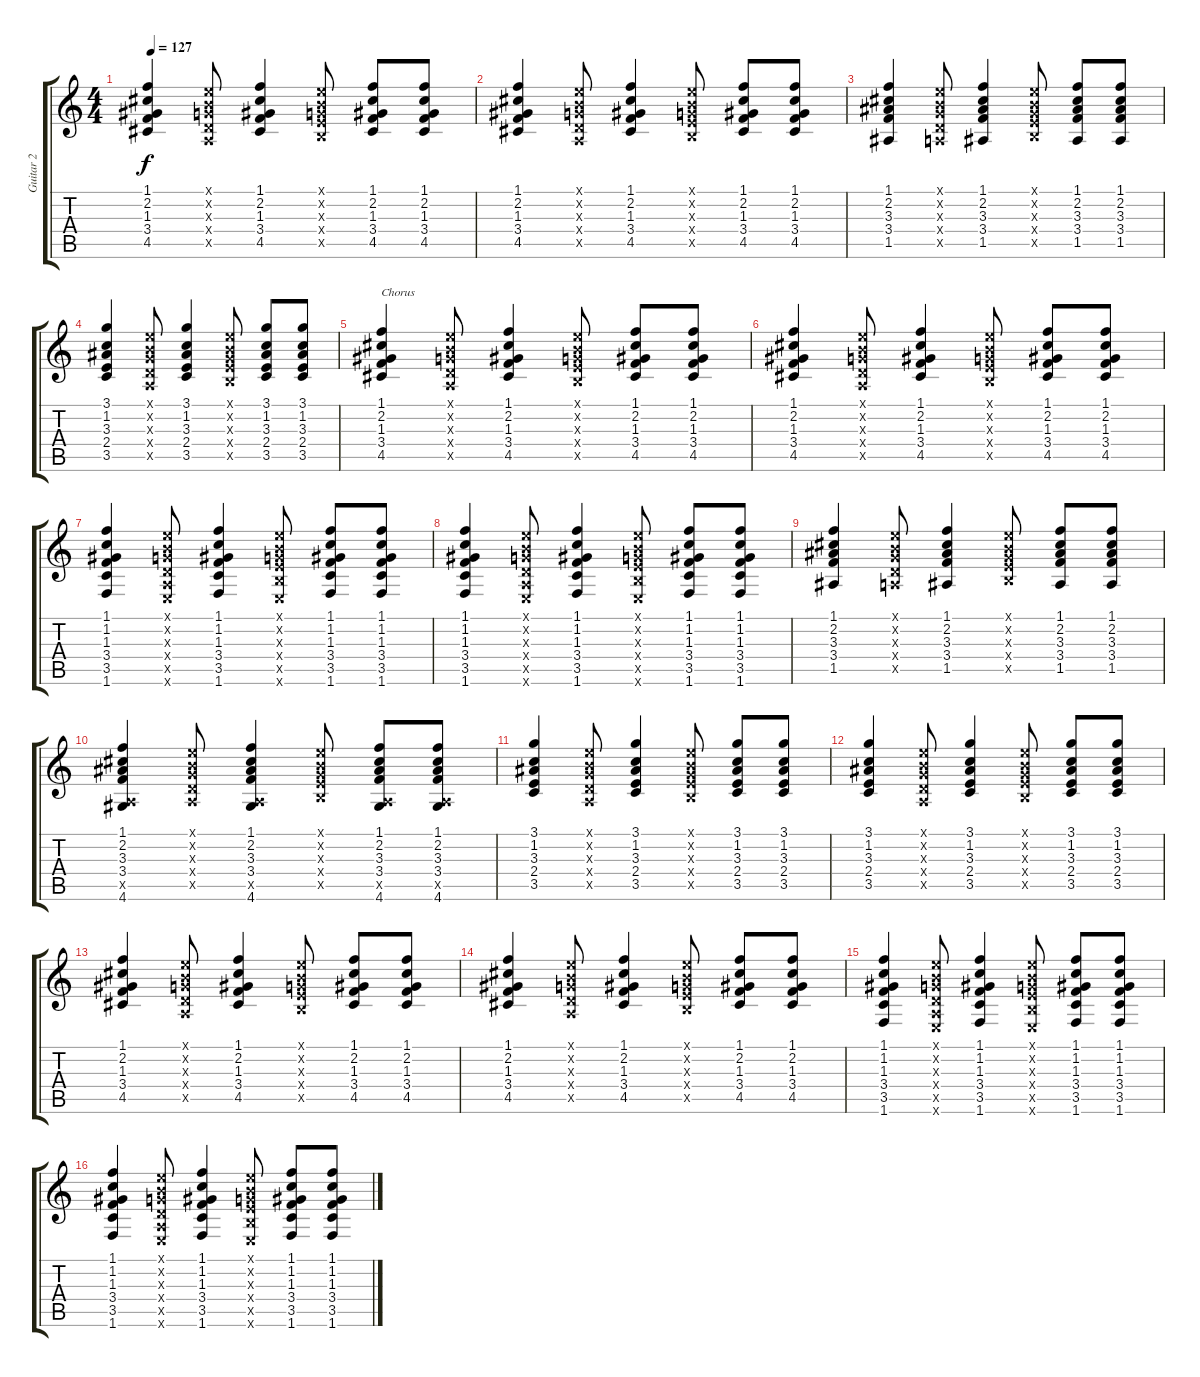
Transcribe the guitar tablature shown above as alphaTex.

\track ("Guitar 2" "Guitar 2") {instrument acousticguitarsteel}
\staff {score tabs}
\tuning (E4 B3 G3 D3 A2 E2) {hide}
\ts (4 4)
\tempo 127
\clef g2
\ks c
(1.1 2.2 1.3 3.4 4.5).4{dy f} (0.1{x} 0.2{x} 0.3{x} 0.4{x} 0.5{x}).8 (1.1 2.2 1.3 3.4 4.5).4 (0.1{x} 0.2{x} 0.3{x} 2.4{x} 2.5{x}).8 (1.1 2.2 1.3 3.4 4.5).8 (1.1 2.2 1.3 3.4 4.5).8 |
(1.1 2.2 1.3 3.4 4.5).4 (0.1{x} 0.2{x} 0.3{x} 0.4{x} 0.5{x}).8 (1.1 2.2 1.3 3.4 4.5).4 (0.1{x} 0.2{x} 0.3{x} 2.4{x} 2.5{x}).8 (1.1 2.2 1.3 3.4 4.5).8 (1.1 2.2 1.3 3.4 4.5).8 |
(1.1 2.2 3.3 3.4 1.5).4 (0.1{x} 0.2{x} 0.3{x} 0.4{x} 0.5{x}).8 (1.1 2.2 3.3 3.4 1.5).4 (0.1{x} 0.2{x} 0.3{x} 2.4{x} 2.5{x}).8 (1.1 2.2 3.3 3.4 1.5).8 (1.1 2.2 3.3 3.4 1.5).8 |
(3.1 1.2 3.3 2.4 3.5).4 (0.1{x} 0.2{x} 0.3{x} 0.4{x} 0.5{x}).8 (3.1 1.2 3.3 2.4 3.5).4 (0.1{x} 0.2{x} 0.3{x} 2.4{x} 2.5{x}).8 (3.1 1.2 3.3 2.4 3.5).8 (3.1 1.2 3.3 2.4 3.5).8 |
(1.1 2.2 1.3 3.4 4.5).4{txt "Chorus"} (0.1{x} 0.2{x} 0.3{x} 0.4{x} 0.5{x}).8 (1.1 2.2 1.3 3.4 4.5).4 (0.1{x} 0.2{x} 0.3{x} 2.4{x} 2.5{x}).8 (1.1 2.2 1.3 3.4 4.5).8 (1.1 2.2 1.3 3.4 4.5).8 |
(1.1 2.2 1.3 3.4 4.5).4 (0.1{x} 0.2{x} 0.3{x} 0.4{x} 0.5{x}).8 (1.1 2.2 1.3 3.4 4.5).4 (0.1{x} 0.2{x} 0.3{x} 2.4{x} 2.5{x}).8 (1.1 2.2 1.3 3.4 4.5).8 (1.1 2.2 1.3 3.4 4.5).8 |
(1.1 1.2 1.3 3.4 3.5 1.6).4 (0.1{x} 0.2{x} 0.3{x} 0.4{x} 0.5{x} 0.6{x}).8 (1.1 1.2 1.3 3.4 3.5 1.6).4 (0.1{x} 0.2{x} 0.3{x} 2.4{x} 2.5{x} 0.6{x}).8 (1.1 1.2 1.3 3.4 3.5 1.6).8 (1.1 1.2 1.3 3.4 3.5 1.6).8 |
(1.1 1.2 1.3 3.4 3.5 1.6).4 (0.1{x} 0.2{x} 0.3{x} 0.4{x} 0.5{x} 0.6{x}).8 (1.1 1.2 1.3 3.4 3.5 1.6).4 (0.1{x} 0.2{x} 0.3{x} 2.4{x} 2.5{x} 0.6{x}).8 (1.1 1.2 1.3 3.4 3.5 1.6).8 (1.1 1.2 1.3 3.4 3.5 1.6).8 |
(1.1 2.2 3.3 3.4 1.5).4 (0.1{x} 0.2{x} 0.3{x} 0.4{x} 0.5{x}).8 (1.1 2.2 3.3 3.4 1.5).4 (0.1{x} 0.2{x} 0.3{x} 2.4{x} 2.5{x}).8 (1.1 2.2 3.3 3.4 1.5).8 (1.1 2.2 3.3 3.4 1.5).8 |
(1.1 2.2 3.3 3.4 0.5{x} 4.6).4 (0.1{x} 0.2{x} 0.3{x} 0.4{x} 0.5{x}).8 (1.1 2.2 3.3 3.4 0.5{x} 4.6).4 (0.1{x} 0.2{x} 0.3{x} 2.4{x} 2.5{x}).8 (1.1 2.2 3.3 3.4 0.5{x} 4.6).8 (1.1 2.2 3.3 3.4 0.5{x} 4.6).8 |
(3.1 1.2 3.3 2.4 3.5).4 (0.1{x} 0.2{x} 0.3{x} 0.4{x} 0.5{x}).8 (3.1 1.2 3.3 2.4 3.5).4 (0.1{x} 0.2{x} 0.3{x} 2.4{x} 2.5{x}).8 (3.1 1.2 3.3 2.4 3.5).8 (3.1 1.2 3.3 2.4 3.5).8 |
(3.1 1.2 3.3 2.4 3.5).4 (0.1{x} 0.2{x} 0.3{x} 0.4{x} 0.5{x}).8 (3.1 1.2 3.3 2.4 3.5).4 (0.1{x} 0.2{x} 0.3{x} 2.4{x} 2.5{x}).8 (3.1 1.2 3.3 2.4 3.5).8 (3.1 1.2 3.3 2.4 3.5).8 |
(1.1 2.2 1.3 3.4 4.5).4 (0.1{x} 0.2{x} 0.3{x} 0.4{x} 0.5{x}).8 (1.1 2.2 1.3 3.4 4.5).4 (0.1{x} 0.2{x} 0.3{x} 2.4{x} 2.5{x}).8 (1.1 2.2 1.3 3.4 4.5).8 (1.1 2.2 1.3 3.4 4.5).8 |
(1.1 2.2 1.3 3.4 4.5).4 (0.1{x} 0.2{x} 0.3{x} 0.4{x} 0.5{x}).8 (1.1 2.2 1.3 3.4 4.5).4 (0.1{x} 0.2{x} 0.3{x} 2.4{x} 2.5{x}).8 (1.1 2.2 1.3 3.4 4.5).8 (1.1 2.2 1.3 3.4 4.5).8 |
(1.1 1.2 1.3 3.4 3.5 1.6).4 (0.1{x} 0.2{x} 0.3{x} 0.4{x} 0.5{x} 0.6{x}).8 (1.1 1.2 1.3 3.4 3.5 1.6).4 (0.1{x} 0.2{x} 0.3{x} 2.4{x} 2.5{x} 0.6{x}).8 (1.1 1.2 1.3 3.4 3.5 1.6).8 (1.1 1.2 1.3 3.4 3.5 1.6).8 |
(1.1 1.2 1.3 3.4 3.5 1.6).4 (0.1{x} 0.2{x} 0.3{x} 0.4{x} 0.5{x} 0.6{x}).8 (1.1 1.2 1.3 3.4 3.5 1.6).4 (0.1{x} 0.2{x} 0.3{x} 2.4{x} 2.5{x} 0.6{x}).8 (1.1 1.2 1.3 3.4 3.5 1.6).8 (1.1 1.2 1.3 3.4 3.5 1.6).8
